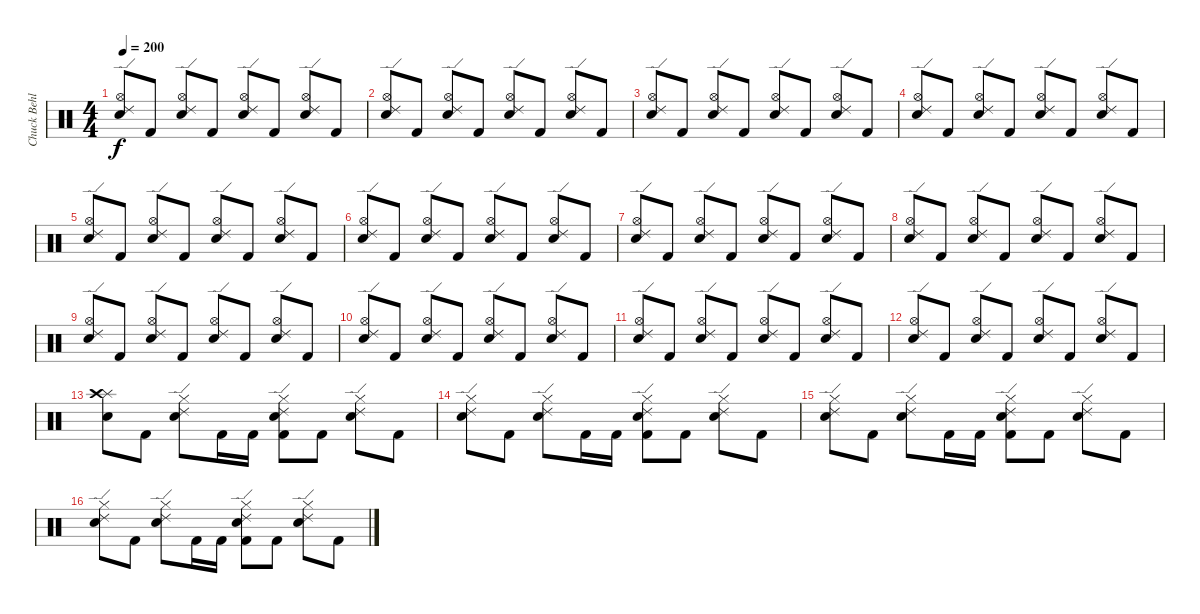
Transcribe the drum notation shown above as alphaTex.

\track ("Chuck Behler" "Chuck Behl") {instrument percussion}
\staff {score}
\articulation defaults
\ts (4 4)
\tempo 200
\clef neutral
\ks c
("Ride (edge) 2" "Hi-Hat (open)" "Snare (hit) 2").8{dy f} "Kick (hit) 2".8 ("Ride (edge) 2" "Hi-Hat (open)" "Snare (hit) 2").8 "Kick (hit) 2".8 ("Ride (edge) 2" "Hi-Hat (open)" "Snare (hit) 2").8 "Kick (hit) 2".8 ("Ride (edge) 2" "Hi-Hat (open)" "Snare (hit) 2").8 "Kick (hit) 2".8 |
("Ride (edge) 2" "Hi-Hat (open)" "Snare (hit) 2").8 "Kick (hit) 2".8 ("Ride (edge) 2" "Hi-Hat (open)" "Snare (hit) 2").8 "Kick (hit) 2".8 ("Ride (edge) 2" "Hi-Hat (open)" "Snare (hit) 2").8 "Kick (hit) 2".8 ("Ride (edge) 2" "Hi-Hat (open)" "Snare (hit) 2").8 "Kick (hit) 2".8 |
("Ride (edge) 2" "Hi-Hat (open)" "Snare (hit) 2").8 "Kick (hit) 2".8 ("Ride (edge) 2" "Hi-Hat (open)" "Snare (hit) 2").8 "Kick (hit) 2".8 ("Ride (edge) 2" "Hi-Hat (open)" "Snare (hit) 2").8 "Kick (hit) 2".8 ("Ride (edge) 2" "Hi-Hat (open)" "Snare (hit) 2").8 "Kick (hit) 2".8 |
("Ride (edge) 2" "Hi-Hat (open)" "Snare (hit) 2").8 "Kick (hit) 2".8 ("Ride (edge) 2" "Hi-Hat (open)" "Snare (hit) 2").8 "Kick (hit) 2".8 ("Ride (edge) 2" "Hi-Hat (open)" "Snare (hit) 2").8 "Kick (hit) 2".8 ("Ride (edge) 2" "Hi-Hat (open)" "Snare (hit) 2").8 "Kick (hit) 2".8 |
("Ride (edge) 2" "Hi-Hat (open)" "Snare (hit) 2").8 "Kick (hit) 2".8 ("Ride (edge) 2" "Hi-Hat (open)" "Snare (hit) 2").8 "Kick (hit) 2".8 ("Ride (edge) 2" "Hi-Hat (open)" "Snare (hit) 2").8 "Kick (hit) 2".8 ("Ride (edge) 2" "Hi-Hat (open)" "Snare (hit) 2").8 "Kick (hit) 2".8 |
("Ride (edge) 2" "Hi-Hat (open)" "Snare (hit) 2").8 "Kick (hit) 2".8 ("Ride (edge) 2" "Hi-Hat (open)" "Snare (hit) 2").8 "Kick (hit) 2".8 ("Ride (edge) 2" "Hi-Hat (open)" "Snare (hit) 2").8 "Kick (hit) 2".8 ("Ride (edge) 2" "Hi-Hat (open)" "Snare (hit) 2").8 "Kick (hit) 2".8 |
("Ride (edge) 2" "Hi-Hat (open)" "Snare (hit) 2").8 "Kick (hit) 2".8 ("Ride (edge) 2" "Hi-Hat (open)" "Snare (hit) 2").8 "Kick (hit) 2".8 ("Ride (edge) 2" "Hi-Hat (open)" "Snare (hit) 2").8 "Kick (hit) 2".8 ("Ride (edge) 2" "Hi-Hat (open)" "Snare (hit) 2").8 "Kick (hit) 2".8 |
("Ride (edge) 2" "Hi-Hat (open)" "Snare (hit) 2").8 "Kick (hit) 2".8 ("Ride (edge) 2" "Hi-Hat (open)" "Snare (hit) 2").8 "Kick (hit) 2".8 ("Ride (edge) 2" "Hi-Hat (open)" "Snare (hit) 2").8 "Kick (hit) 2".8 ("Ride (edge) 2" "Hi-Hat (open)" "Snare (hit) 2").8 "Kick (hit) 2".8 |
("Ride (edge) 2" "Hi-Hat (open)" "Snare (hit) 2").8 "Kick (hit) 2".8 ("Ride (edge) 2" "Hi-Hat (open)" "Snare (hit) 2").8 "Kick (hit) 2".8 ("Ride (edge) 2" "Hi-Hat (open)" "Snare (hit) 2").8 "Kick (hit) 2".8 ("Ride (edge) 2" "Hi-Hat (open)" "Snare (hit) 2").8 "Kick (hit) 2".8 |
("Ride (edge) 2" "Hi-Hat (open)" "Snare (hit) 2").8 "Kick (hit) 2".8 ("Ride (edge) 2" "Hi-Hat (open)" "Snare (hit) 2").8 "Kick (hit) 2".8 ("Ride (edge) 2" "Hi-Hat (open)" "Snare (hit) 2").8 "Kick (hit) 2".8 ("Ride (edge) 2" "Hi-Hat (open)" "Snare (hit) 2").8 "Kick (hit) 2".8 |
("Ride (edge) 2" "Hi-Hat (open)" "Snare (hit) 2").8 "Kick (hit) 2".8 ("Ride (edge) 2" "Hi-Hat (open)" "Snare (hit) 2").8 "Kick (hit) 2".8 ("Ride (edge) 2" "Hi-Hat (open)" "Snare (hit) 2").8 "Kick (hit) 2".8 ("Ride (edge) 2" "Hi-Hat (open)" "Snare (hit) 2").8 "Kick (hit) 2".8 |
("Ride (edge) 2" "Hi-Hat (open)" "Snare (hit) 2").8 "Kick (hit) 2".8 ("Ride (edge) 2" "Hi-Hat (open)" "Snare (hit) 2").8 "Kick (hit) 2".8 ("Ride (edge) 2" "Hi-Hat (open)" "Snare (hit) 2").8 "Kick (hit) 2".8 ("Ride (edge) 2" "Hi-Hat (open)" "Snare (hit) 2").8 "Kick (hit) 2".8 |
("Splash (hit)" "Crash high (hit)" "Snare (hit) 2").8 "Kick (hit) 2".8 ("Ride (edge) 2" "Hi-Hat (closed)" "Snare (hit) 2").8 "Kick (hit) 2".16 "Kick (hit) 2".16 ("Ride (edge) 2" "Hi-Hat (closed)" "Snare (hit) 2" "Kick (hit) 2").8 "Kick (hit) 2".8 ("Ride (edge) 2" "Hi-Hat (closed)" "Snare (hit) 2").8 "Kick (hit) 2".8 |
("Ride (edge) 2" "Hi-Hat (closed)" "Snare (hit) 2").8 "Kick (hit) 2".8 ("Ride (edge) 2" "Hi-Hat (closed)" "Snare (hit) 2").8 "Kick (hit) 2".16 "Kick (hit) 2".16 ("Ride (edge) 2" "Hi-Hat (closed)" "Snare (hit) 2" "Kick (hit) 2").8 "Kick (hit) 2".8 ("Ride (edge) 2" "Hi-Hat (closed)" "Snare (hit) 2").8 "Kick (hit) 2".8 |
("Ride (edge) 2" "Hi-Hat (closed)" "Snare (hit) 2").8 "Kick (hit) 2".8 ("Ride (edge) 2" "Hi-Hat (closed)" "Snare (hit) 2").8 "Kick (hit) 2".16 "Kick (hit) 2".16 ("Ride (edge) 2" "Hi-Hat (closed)" "Snare (hit) 2" "Kick (hit) 2").8 "Kick (hit) 2".8 ("Ride (edge) 2" "Hi-Hat (closed)" "Snare (hit) 2").8 "Kick (hit) 2".8 |
("Ride (edge) 2" "Hi-Hat (closed)" "Snare (hit) 2").8 "Kick (hit) 2".8 ("Ride (edge) 2" "Hi-Hat (closed)" "Snare (hit) 2").8 "Kick (hit) 2".16 "Kick (hit) 2".16 ("Ride (edge) 2" "Hi-Hat (closed)" "Snare (hit) 2" "Kick (hit) 2").8 "Kick (hit) 2".8 ("Ride (edge) 2" "Hi-Hat (closed)" "Snare (hit) 2").8 "Kick (hit) 2".8
